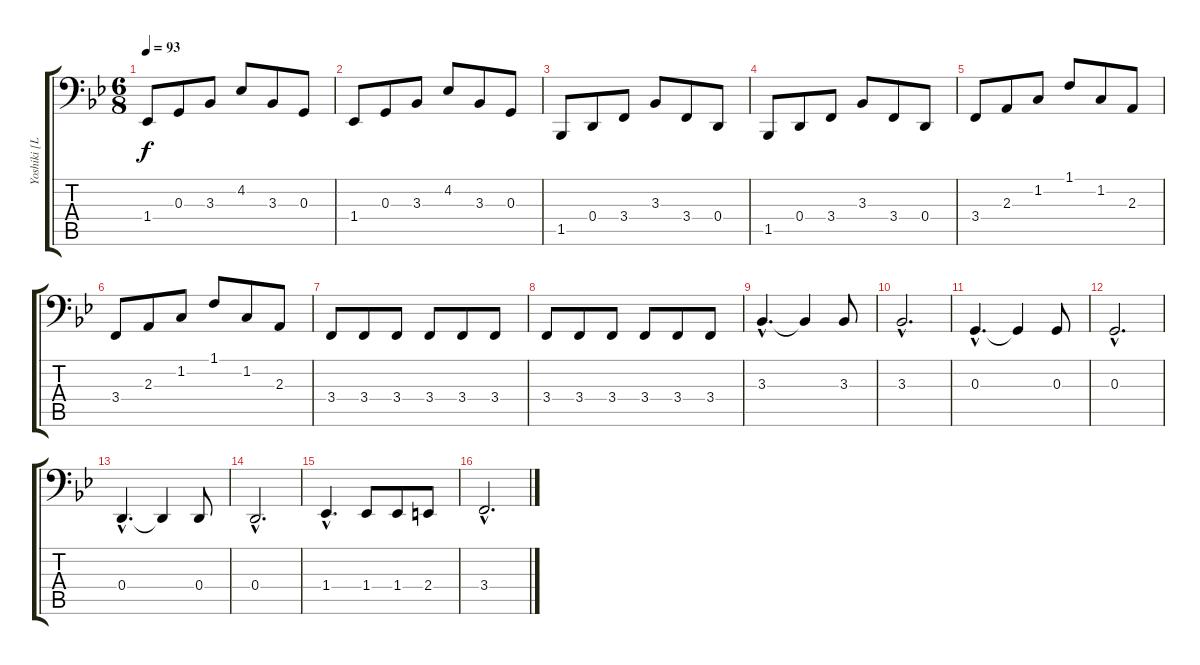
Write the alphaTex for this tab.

\track ("Yoshiki [L]" "Yoshiki [L") {instrument acousticgrandpiano}
\staff {score tabs}
\tuning (E3 B2 G2 D2 A1 E1) {hide}
\ts (6 8)
\tempo 93
\clef f4
\ks bb
1.4.8{dy f} 0.3.8 3.3.8 4.2.8 3.3.8 0.3.8 |
1.4.8 0.3.8 3.3.8 4.2.8 3.3.8 0.3.8 |
1.5.8 0.4.8 3.4.8 3.3.8 3.4.8 0.4.8 |
1.5.8 0.4.8 3.4.8 3.3.8 3.4.8 0.4.8 |
3.4.8 2.3.8 1.2.8 1.1.8 1.2.8 2.3.8 |
3.4.8 2.3.8 1.2.8 1.1.8 1.2.8 2.3.8 |
3.4.8 3.4.8 3.4.8 3.4.8 3.4.8 3.4.8 |
3.4.8 3.4.8 3.4.8 3.4.8 3.4.8 3.4.8 |
3.3{hac}.4{d} 3.3{t}.4 3.3.8 |
3.3{hac}.2{d} |
0.3{hac}.4{d} 0.3{t}.4 0.3.8 |
0.3{hac}.2{d} |
0.4{hac}.4{d} 0.4{t}.4 0.4.8 |
0.4{hac}.2{d} |
1.4{hac}.4{d} 1.4.8 1.4.8 2.4.8 |
3.4{hac}.2{d}
